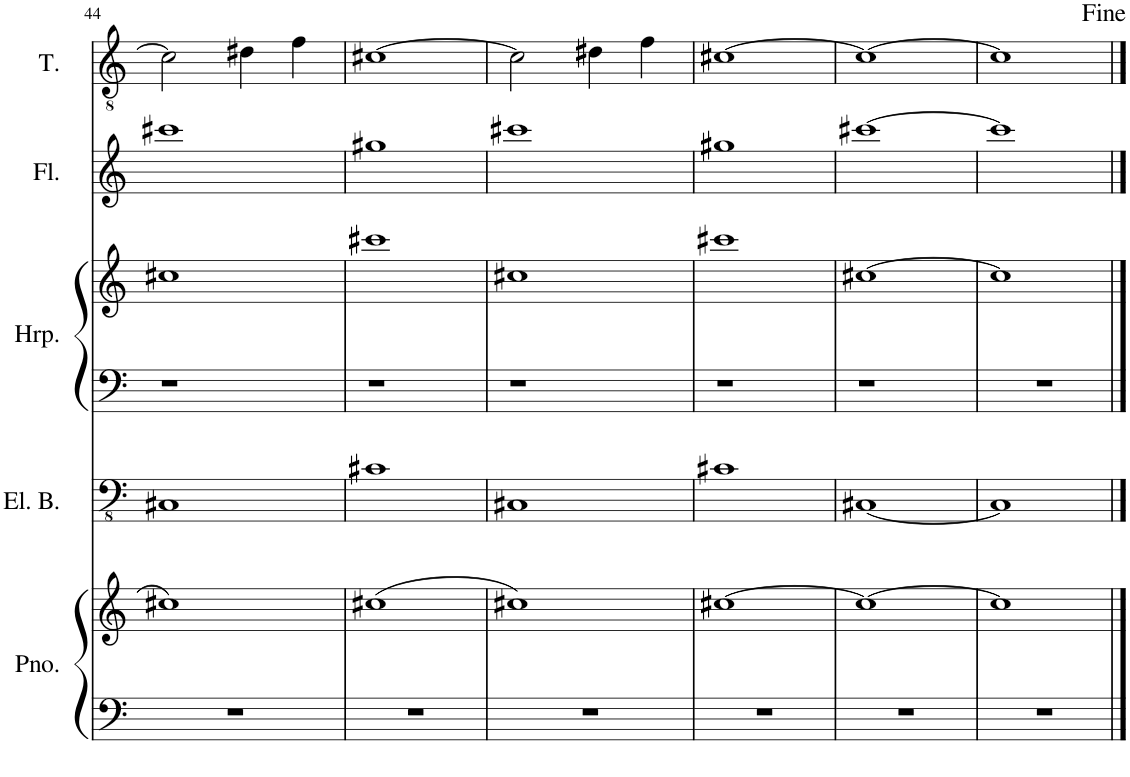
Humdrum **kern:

**kern	**kern	**kern	**kern	**kern	**kern	**kern
*part5	*part5	*part4	*part3	*part3	*part2	*part1
*staff7	*staff6	*staff5	*staff4	*staff3	*staff2	*staff1
*I"Piano	*	*I"Electric Bass	*I"Harp	*	*I"Flute	*I"Tenor
*I'Pno.	*	*I'El. B.	*I'Hrp.	*	*I'Fl.	*I'T.
!!LO:PB:g=z
*clefF4	*clefG2	*clefFv4	*clefF4	*clefG2	*clefG2	*clefGv2
*k[]	*k[]	*k[]	*k[]	*k[]	*k[]	*k[]
*M4/4	*M4/4	*M4/4	*M4/4	*M4/4	*M4/4	*M4/4
=44	=44	=44	=44	=44	=44	=44
1r	1cc#X	1CC#X	1r	1cc#X	1ccc#X	2c#\]
.	.	.	.	.	.	4d#X\
.	.	.	.	.	.	4f\
=45	=45	=45	=45	=45	=45	=45
1r	(1cc#X	1C#X	1r	1ccc#X	1gg#X	[1c#X
=46	=46	=46	=46	=46	=46	=46
1r	1cc#X)	1CC#X	1r	1cc#X	1ccc#X	2c#\]
.	.	.	.	.	.	4d#X\
.	.	.	.	.	.	4f\
=47	=47	=47	=47	=47	=47	=47
1r	[1cc#X	1C#X	1r	1ccc#X	1gg#X	[1c#X
=48	=48	=48	=48	=48	=48	=48
1r	1cc#_	[1CC#X	1r	[1cc#X	[1ccc#X	1c#_
=49	=49	=49	=49	=49	=49	=49
1r	1cc#]	1CC#]	1r	1cc#]	1ccc#]	1c#]
==	==	==	==	==	==	==
*-	*-	*-	*-	*-	*-	*-
